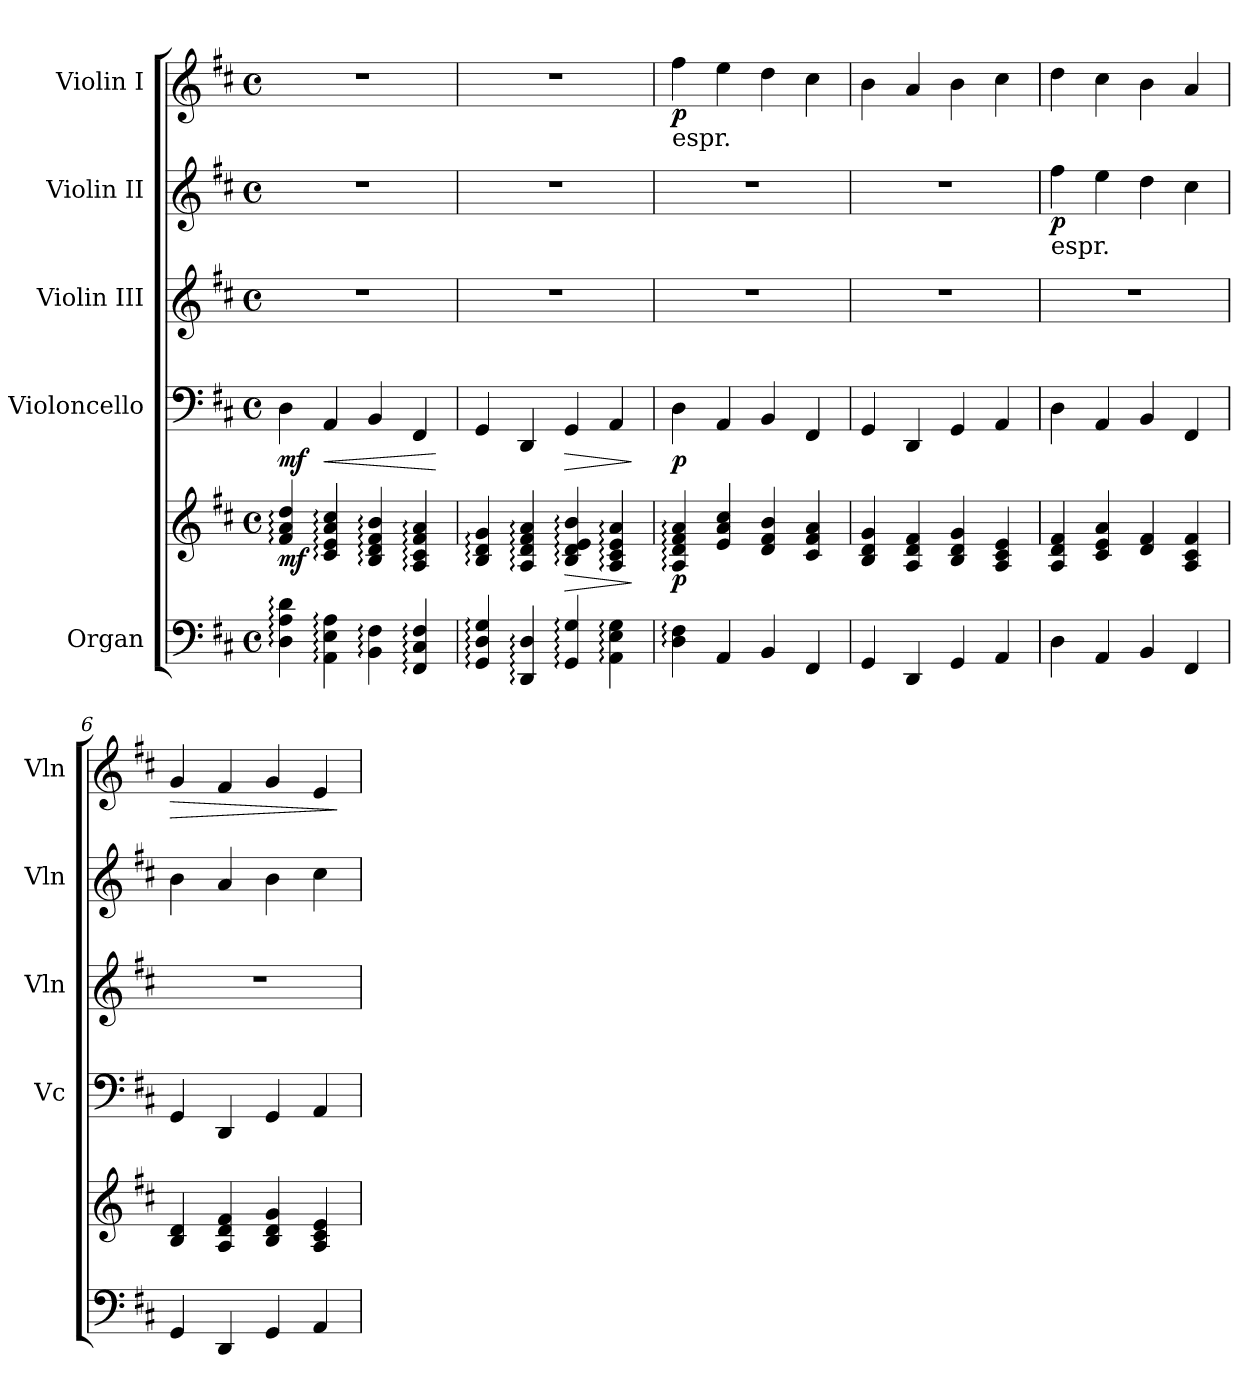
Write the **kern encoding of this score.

**kern	**kern	**dynam	**kern	**dynam	**kern	**kern	**dynam	**kern	**dynam
*part5	*part5	*part5	*part4	*part4	*part3	*part2	*part2	*part1	*part1
*staff6	*staff5	*staff5/6	*staff4	*staff4	*staff3	*staff2	*staff2	*staff1	*staff1
*I"Organ	*	*	*I"Violoncello	*	*I"Violin III	*I"Violin II	*	*I"Violin I	*
*	*	*	*I'Vc	*	*I'Vln	*I'Vln	*	*I'Vln	*
*clefF4	*clefG2	*	*clefF4	*	*clefG2	*clefG2	*	*clefG2	*
*k[f#c#]	*k[f#c#]	*	*k[f#c#]	*	*k[f#c#]	*k[f#c#]	*	*k[f#c#]	*
*D:	*D:	*	*D:	*	*D:	*D:	*	*D:	*
*M4/4	*M4/4	*	*M4/4	*	*M4/4	*M4/4	*	*M4/4	*
*met(c)	*met(c)	*	*met(c)	*	*met(c)	*met(c)	*	*met(c)	*
=1	=1	=1	=1	=1	=1	=1	=1	=1	=1
!	!	!LO:DY:b	!	!LO:DY:b	!	!	!	!	!
4D\: 4A\: 4d\:	4f#/: 4a/: 4dd/:	mf	4D\	mf	1r	1r	.	1r	.
!	!	!	!	!LO:HP:b	!	!	!	!	!
4AA\: 4E\: 4A\:	4c#/: 4e/: 4a/: 4cc#/:	.	4AA/	<	.	.	.	.	.
4BB\: 4F#\:	4B/: 4d/: 4f#/: 4b/:	.	4BB/	.	.	.	.	.	.
4FF#/: 4C#/: 4F#/:	4A/: 4c#/: 4f#/: 4a/:	.	4FF#/	.	.	.	.	.	.
.	.	.	.	[	.	.	.	.	.
=2	=2	=2	=2	=2	=2	=2	=2	=2	=2
4GG/: 4D/: 4G/:	4B/: 4d/: 4g/:	.	4GG/	.	1r	1r	.	1r	.
4DD/: 4D/:	4A/: 4d/: 4f#/: 4a/:	.	4DD/	.	.	.	.	.	.
!	!	!LO:HP:b	!	!LO:HP:b	!	!	!	!	!
4GG/: 4G/:	4B/: 4d/: 4e/: 4b/:	>	4GG/	>	.	.	.	.	.
4AA\: 4E\: 4G\:	4A/: 4c#/: 4e/: 4a/:	.	4AA/	.	.	.	.	.	.
.	.	]	.	]	.	.	.	.	.
=3	=3	=3	=3	=3	=3	=3	=3	=3	=3
!	!	!	!	!	!	!	!	!LO:TX:b:t=espr.	!
!	!	!LO:DY:b	!	!LO:DY:b	!	!	!	!	!LO:DY:b
4D\: 4F#\:	4A/: 4d/: 4f#/: 4a/:	p	4D\	p	1r	1r	.	4ff#\	p
4AA/	4e/ 4a/ 4cc#/	.	4AA/	.	.	.	.	4ee\	.
4BB/	4d/ 4f#/ 4b/	.	4BB/	.	.	.	.	4dd\	.
4FF#/	4c#/ 4f#/ 4a/	.	4FF#/	.	.	.	.	4cc#\	.
=4	=4	=4	=4	=4	=4	=4	=4	=4	=4
4GG/	4B/ 4d/ 4g/	.	4GG/	.	1r	1r	.	4b\	.
4DD/	4A/ 4d/ 4f#/	.	4DD/	.	.	.	.	4a/	.
4GG/	4B/ 4d/ 4g/	.	4GG/	.	.	.	.	4b\	.
4AA/	4A/ 4c#/ 4e/	.	4AA/	.	.	.	.	4cc#\	.
=5	=5	=5	=5	=5	=5	=5	=5	=5	=5
!	!	!	!	!	!	!LO:TX:b:t=espr.	!	!	!
!	!	!	!	!	!	!	!LO:DY:b	!	!
4D\	4A/ 4d/ 4f#/	.	4D\	.	1r	4ff#\	p	4dd\	.
4AA/	4c#/ 4e/ 4a/	.	4AA/	.	.	4ee\	.	4cc#\	.
4BB/	4d/ 4f#/	.	4BB/	.	.	4dd\	.	4b\	.
4FF#/	4A/ 4c#/ 4f#/	.	4FF#/	.	.	4cc#\	.	4a/	.
=6	=6	=6	=6	=6	=6	=6	=6	=6	=6
!	!	!	!	!	!	!	!	!	!LO:HP:b
4GG/	4B/ 4d/	.	4GG/	.	1r	4b\	.	4g/	>
4DD/	4A/ 4d/ 4f#/	.	4DD/	.	.	4a/	.	4f#/	.
4GG/	4B/ 4d/ 4g/	.	4GG/	.	.	4b\	.	4g/	.
4AA/	4A/ 4c#/ 4e/	.	4AA/	.	.	4cc#\	.	4e/	.
.	.	.	.	.	.	.	.	.	]
=	=	=	=	=	=	=	=	=	=
*-	*-	*-	*-	*-	*-	*-	*-	*-	*-
